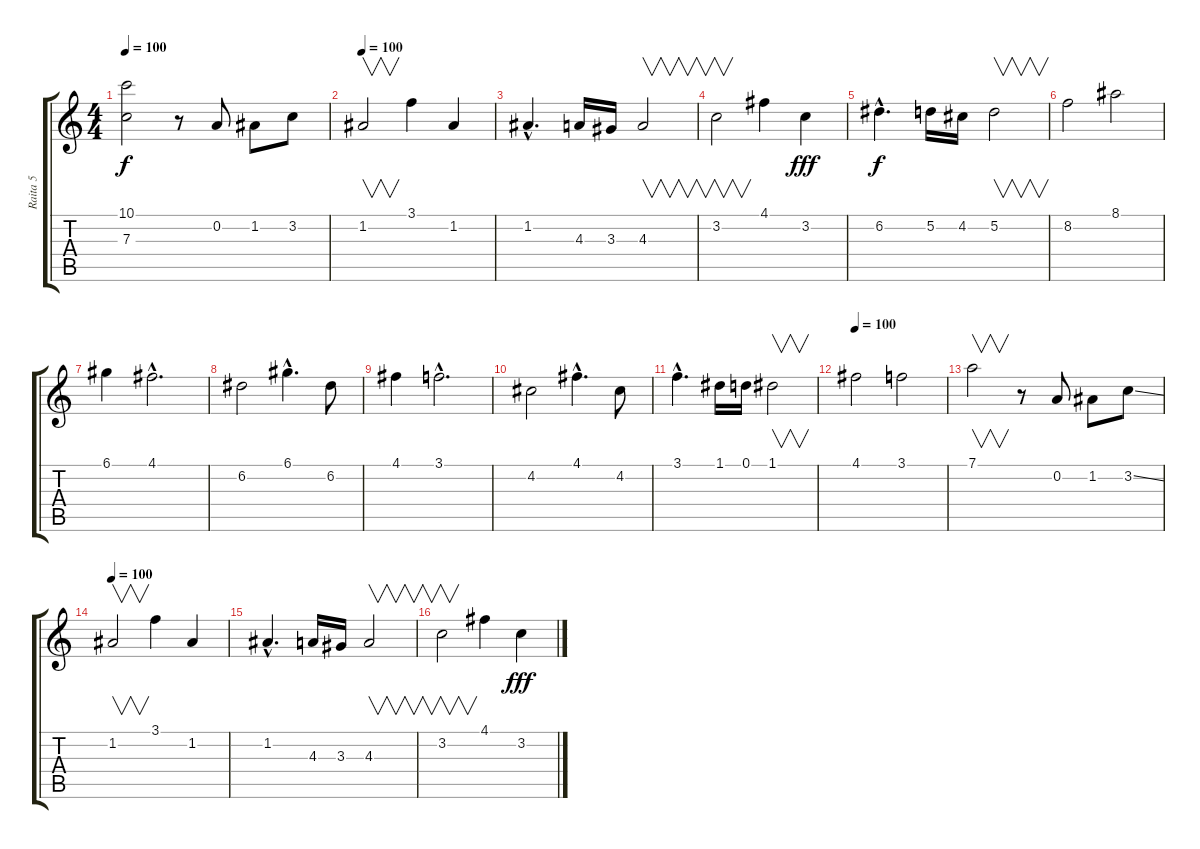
\track ("Raita 5" "Raita 5") {instrument overdrivenguitar}
\staff {score tabs}
\tuning (D4 A3 F3 C3 G2 D2) {hide}
\ts (4 4)
\tempo 100
\clef g2
\ks c
(10.1 7.3).2{dy f} r.8 0.2.8 1.2.8 3.2.8 |
\tempo 100
1.2.2{v} 3.1.4 1.2.4 |
1.2{hac}.4{d} 4.3.16 3.3.16 4.3.2{v} |
3.2.2{v} 4.1.4 3.2.4{dy fff} |
6.2{hac}.4{d dy f} 5.2.16 4.2.16 5.2.2{v} |
8.2.2 8.1.2 |
6.1.4 4.1{hac}.2{d} |
6.2.2 6.1{hac}.4{d} 6.2.8 |
4.1.4 3.1{hac}.2{d} |
4.2.2 4.1{hac}.4{d} 4.2.8 |
3.1{hac}.4{d} 1.1.16 0.1.16 1.1.2{v} |
\tempo 100
4.1.2 3.1.2 |
7.1.2{v} r.8 0.2.8 1.2.8 3.2{ss}.8 |
\tempo 100
1.2.2{v} 3.1.4 1.2.4 |
1.2{hac}.4{d} 4.3.16 3.3.16 4.3.2{v} |
3.2.2{v} 4.1.4 3.2.4{dy fff}
